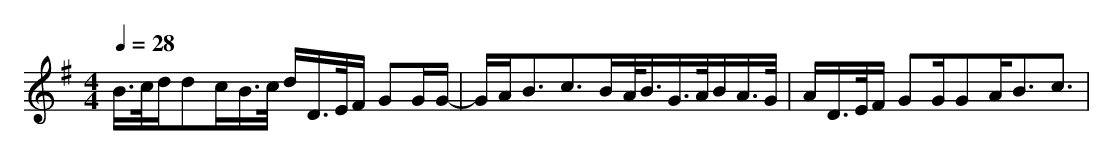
X:1
T:
M: 4/4
L: 1/8
Q:1/4=28
K:G % 1 sharps
B/2>c/2d/2dc/2B/2>c/2 d/2D/2>E/2F/2 GG/2G/2-|G/2A<Bc>BA/2<B/2G/2>A/2B/2A/2>G/2|A/2D/2>E/2F/2 GG/2GA<Bc3/2|
